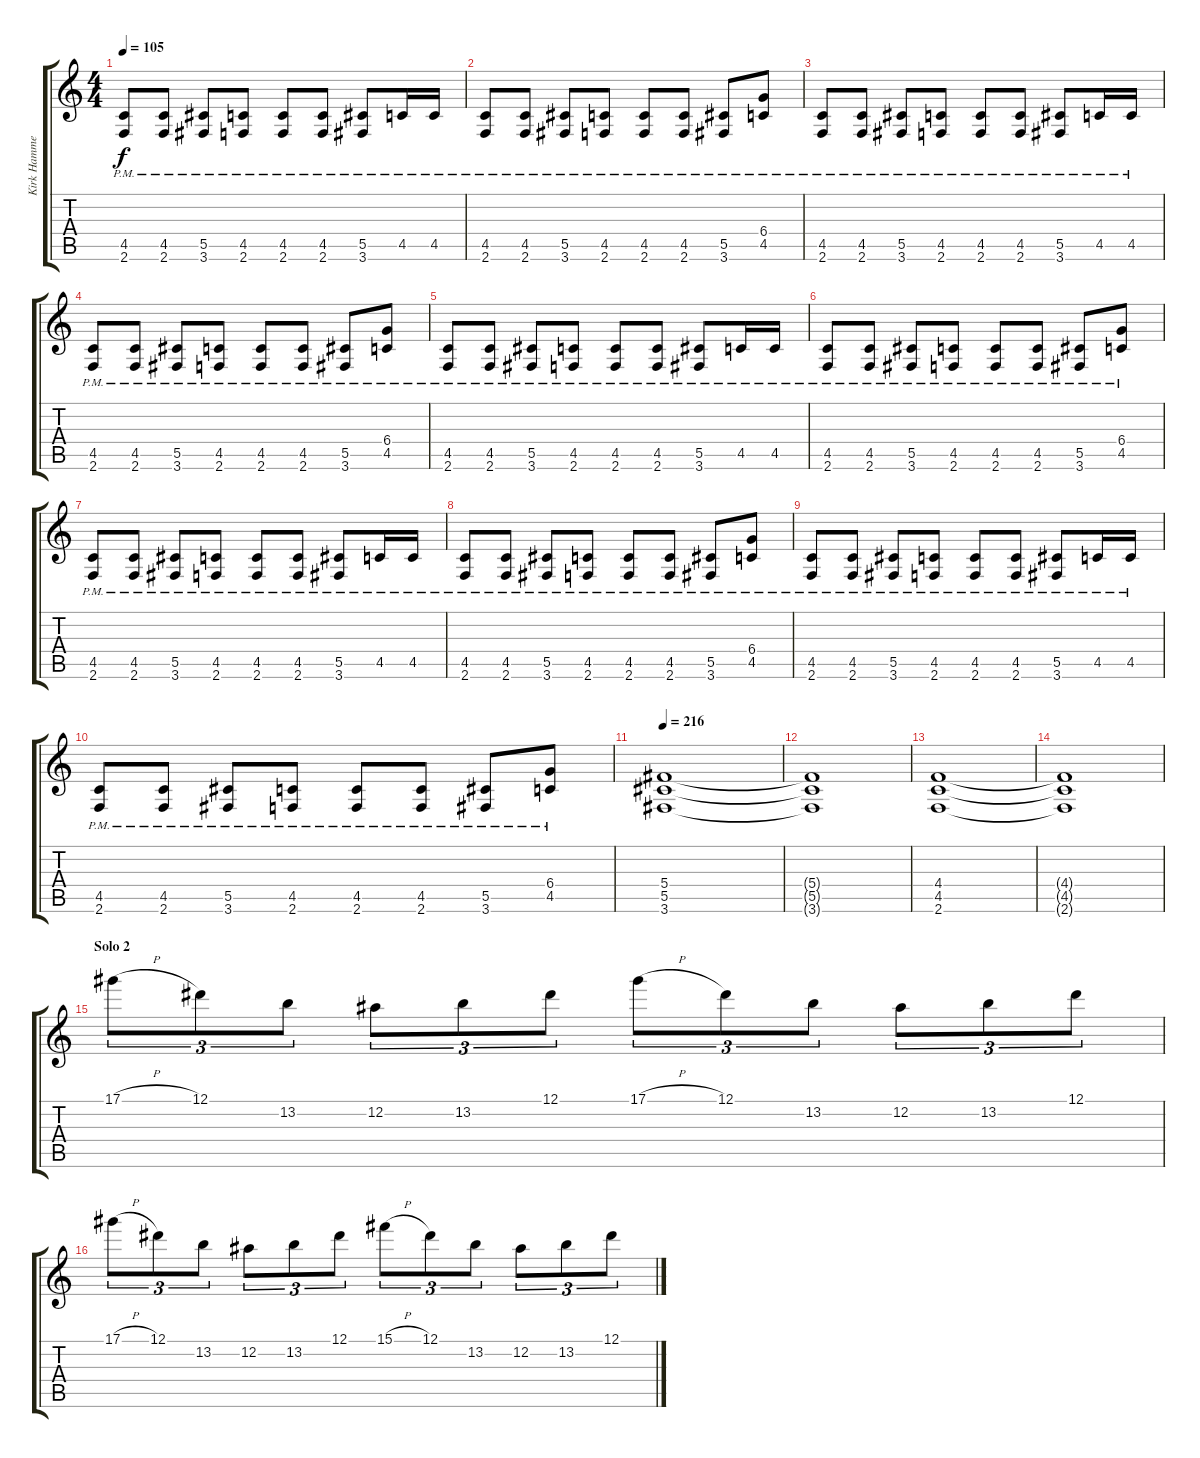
\track ("Kirk Hammett (Distortion Guitar)" "Kirk Hamme") {instrument distortionguitar}
\staff {score tabs}
\tuning (Eb4 Bb3 Gb3 Db3 Ab2 Eb2) {hide}
\ts (4 4)
\tempo 105
\clef g2
\ks c
(4.5{pm} 2.6{pm}).8{dy f} (4.5{pm} 2.6{pm}).8 (5.5{pm} 3.6{pm}).8 (4.5{pm} 2.6{pm}).8 (4.5{pm} 2.6{pm}).8 (4.5{pm} 2.6{pm}).8 (5.5{pm} 3.6{pm}).8 4.5{pm}.16 4.5{pm}.16 |
(4.5{pm} 2.6{pm}).8 (4.5{pm} 2.6{pm}).8 (5.5{pm} 3.6{pm}).8 (4.5{pm} 2.6{pm}).8 (4.5{pm} 2.6{pm}).8 (4.5{pm} 2.6{pm}).8 (5.5{pm} 3.6{pm}).8 (6.4{pm} 4.5{pm}).8 |
(4.5{pm} 2.6{pm}).8 (4.5{pm} 2.6{pm}).8 (5.5{pm} 3.6{pm}).8 (4.5{pm} 2.6{pm}).8 (4.5{pm} 2.6{pm}).8 (4.5{pm} 2.6{pm}).8 (5.5{pm} 3.6{pm}).8 4.5{pm}.16 4.5{pm}.16 |
(4.5{pm} 2.6{pm}).8 (4.5{pm} 2.6{pm}).8 (5.5{pm} 3.6{pm}).8 (4.5{pm} 2.6{pm}).8 (4.5{pm} 2.6{pm}).8 (4.5{pm} 2.6{pm}).8 (5.5{pm} 3.6{pm}).8 (6.4{pm} 4.5{pm}).8 |
(4.5{pm} 2.6{pm}).8 (4.5{pm} 2.6{pm}).8 (5.5{pm} 3.6{pm}).8 (4.5{pm} 2.6{pm}).8 (4.5{pm} 2.6{pm}).8 (4.5{pm} 2.6{pm}).8 (5.5{pm} 3.6{pm}).8 4.5{pm}.16 4.5{pm}.16 |
(4.5{pm} 2.6{pm}).8 (4.5{pm} 2.6{pm}).8 (5.5{pm} 3.6{pm}).8 (4.5{pm} 2.6{pm}).8 (4.5{pm} 2.6{pm}).8 (4.5{pm} 2.6{pm}).8 (5.5{pm} 3.6{pm}).8 (6.4{pm} 4.5{pm}).8 |
(4.5{pm} 2.6{pm}).8 (4.5{pm} 2.6{pm}).8 (5.5{pm} 3.6{pm}).8 (4.5{pm} 2.6{pm}).8 (4.5{pm} 2.6{pm}).8 (4.5{pm} 2.6{pm}).8 (5.5{pm} 3.6{pm}).8 4.5{pm}.16 4.5{pm}.16 |
(4.5{pm} 2.6{pm}).8 (4.5{pm} 2.6{pm}).8 (5.5{pm} 3.6{pm}).8 (4.5{pm} 2.6{pm}).8 (4.5{pm} 2.6{pm}).8 (4.5{pm} 2.6{pm}).8 (5.5{pm} 3.6{pm}).8 (6.4{pm} 4.5{pm}).8 |
(4.5{pm} 2.6{pm}).8 (4.5{pm} 2.6{pm}).8 (5.5{pm} 3.6{pm}).8 (4.5{pm} 2.6{pm}).8 (4.5{pm} 2.6{pm}).8 (4.5{pm} 2.6{pm}).8 (5.5{pm} 3.6{pm}).8 4.5{pm}.16 4.5{pm}.16 |
(4.5{pm} 2.6{pm}).8 (4.5{pm} 2.6{pm}).8 (5.5{pm} 3.6{pm}).8 (4.5{pm} 2.6{pm}).8 (4.5{pm} 2.6{pm}).8 (4.5{pm} 2.6{pm}).8 (5.5{pm} 3.6{pm}).8 (6.4{pm} 4.5{pm}).8 |
\tempo 216
(5.4 5.5 3.6).1 |
(5.4{t} 5.5{t} 3.6{t}).1 |
(4.4 4.5 2.6).1 |
(4.4{t} 4.5{t} 2.6{t}).1 |
\section ("" "Solo 2")
17.1{h}.8{tu (3 2)} 12.1.8{tu (3 2)} 13.2.8{tu (3 2)} 12.2.8{tu (3 2)} 13.2.8{tu (3 2)} 12.1.8{tu (3 2)} 17.1{h}.8{tu (3 2)} 12.1.8{tu (3 2)} 13.2.8{tu (3 2)} 12.2.8{tu (3 2)} 13.2.8{tu (3 2)} 12.1.8{tu (3 2)} |
17.1{h}.8{tu (3 2)} 12.1.8{tu (3 2)} 13.2.8{tu (3 2)} 12.2.8{tu (3 2)} 13.2.8{tu (3 2)} 12.1.8{tu (3 2)} 15.1{h}.8{tu (3 2)} 12.1.8{tu (3 2)} 13.2.8{tu (3 2)} 12.2.8{tu (3 2)} 13.2.8{tu (3 2)} 12.1.8{tu (3 2)}
